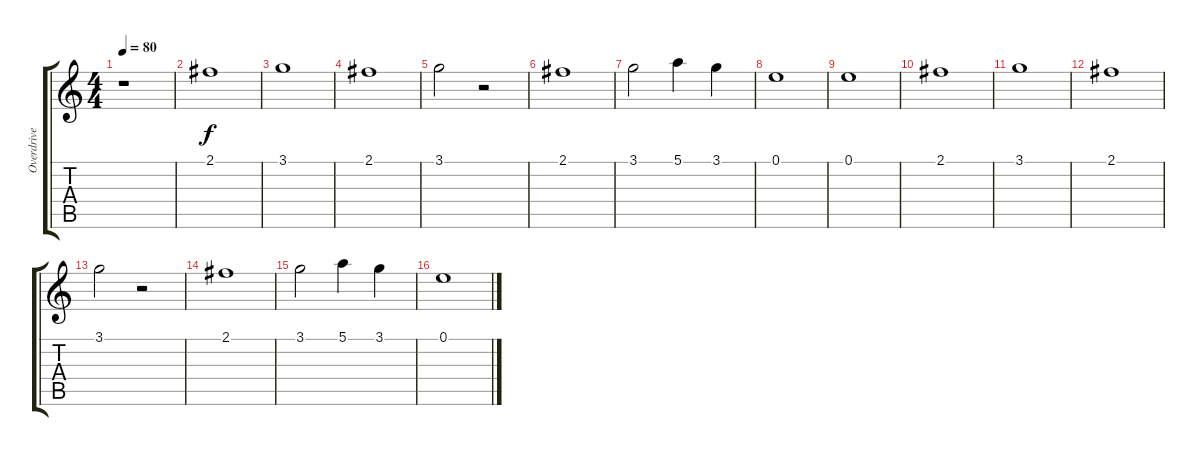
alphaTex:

\track ("Overdrive" "Overdrive") {instrument overdrivenguitar}
\staff {score tabs}
\tuning (E4 B3 G3 D3 A2 E2) {hide}
\ts (4 4)
\tempo 80
\clef g2
\ks c
r.1{dy f} |
2.1.1 |
3.1.1 |
2.1.1 |
3.1.2 r.2 |
2.1.1 |
3.1.2 5.1.4 3.1.4 |
0.1.1 |
0.1.1 |
2.1.1 |
3.1.1 |
2.1.1 |
3.1.2 r.2 |
2.1.1 |
3.1.2 5.1.4 3.1.4 |
0.1.1
